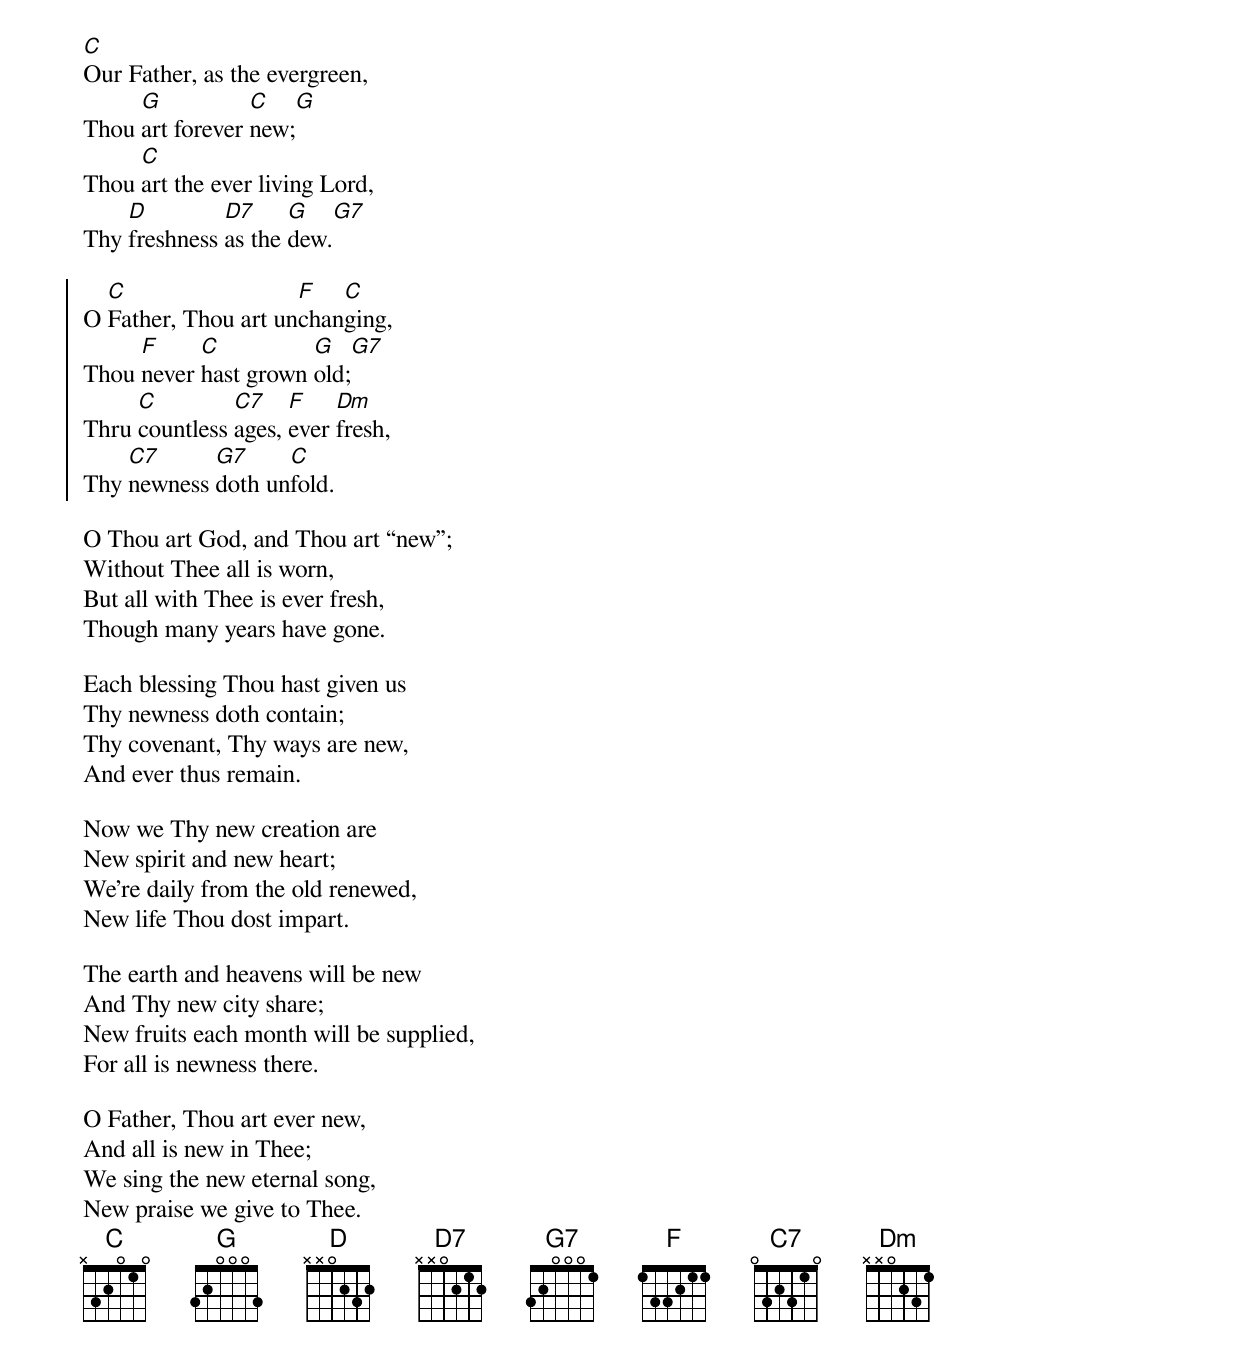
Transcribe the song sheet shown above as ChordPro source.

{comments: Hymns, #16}

[C]Our Father, as the evergreen,
Thou [G]art forever [C]new;[G]
Thou [C]art the ever living Lord,
Thy [D]freshness [D7]as the [G]dew.[G7]

{start_of_chorus}
O [C]Father, Thou art un[F]chan[C]ging,
Thou [F]never [C]hast grown [G]old;[G7]
Thru [C]countless [C7]ages, [F]ever [Dm]fresh,
Thy [C7]newness [G7]doth un[C]fold.
{end_of_chorus}

O Thou art God, and Thou art “new”;
Without Thee all is worn,
But all with Thee is ever fresh,
Though many years have gone.

Each blessing Thou hast given us
Thy newness doth contain;
Thy covenant, Thy ways are new,
And ever thus remain.

Now we Thy new creation are
New spirit and new heart;
We’re daily from the old renewed,
New life Thou dost impart.

The earth and heavens will be new
And Thy new city share;
New fruits each month will be supplied,
For all is newness there.

O Father, Thou art ever new,
And all is new in Thee;
We sing the new eternal song,
New praise we give to Thee.
